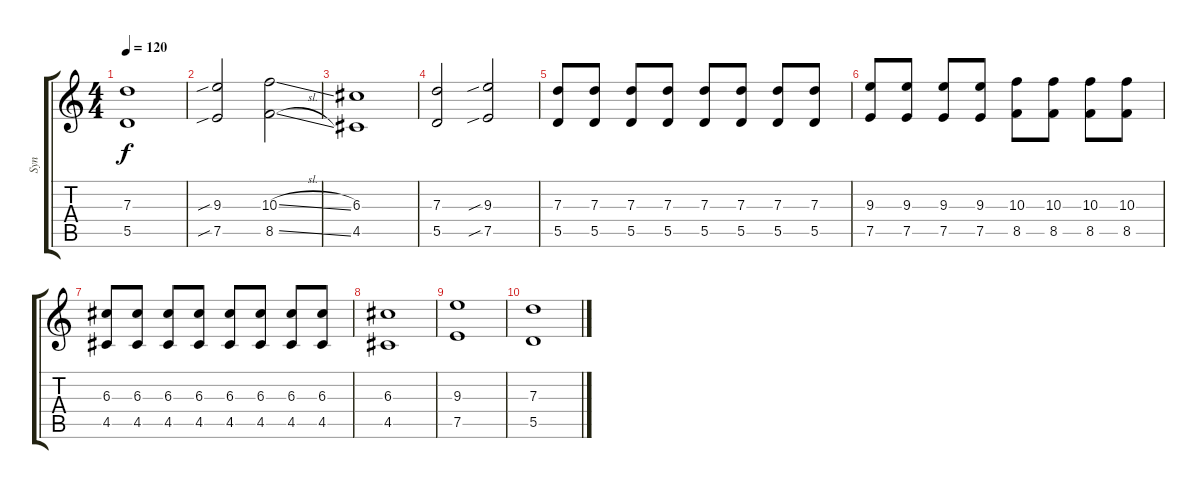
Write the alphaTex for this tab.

\track ("Syn" "Syn") {instrument electricguitarjazz}
\staff {score tabs}
\tuning (E4 B3 G3 D3 A2 E2) {hide}
\ts (4 4)
\tempo 120
\clef g2
\ks c
(7.3 5.5).1{dy f} |
(9.3{sib} 7.5{sib}).2 (10.3{sl} 8.5{sl}).2 |
(6.3 4.5).1 |
(7.3 5.5).2{instrument distortionguitar} (9.3{sib} 7.5{sib}).2 |
(7.3 5.5).8 (7.3 5.5).8 (7.3 5.5).8 (7.3 5.5).8 (7.3 5.5).8 (7.3 5.5).8 (7.3 5.5).8 (7.3 5.5).8 |
(9.3 7.5).8 (9.3 7.5).8 (9.3 7.5).8 (9.3 7.5).8 (10.3 8.5).8 (10.3 8.5).8 (10.3 8.5).8 (10.3 8.5).8 |
(6.3 4.5).8 (6.3 4.5).8 (6.3 4.5).8 (6.3 4.5).8 (6.3 4.5).8 (6.3 4.5).8 (6.3 4.5).8 (6.3 4.5).8 |
(6.3 4.5).1 |
(9.3 7.5).1 |
(7.3 5.5).1
